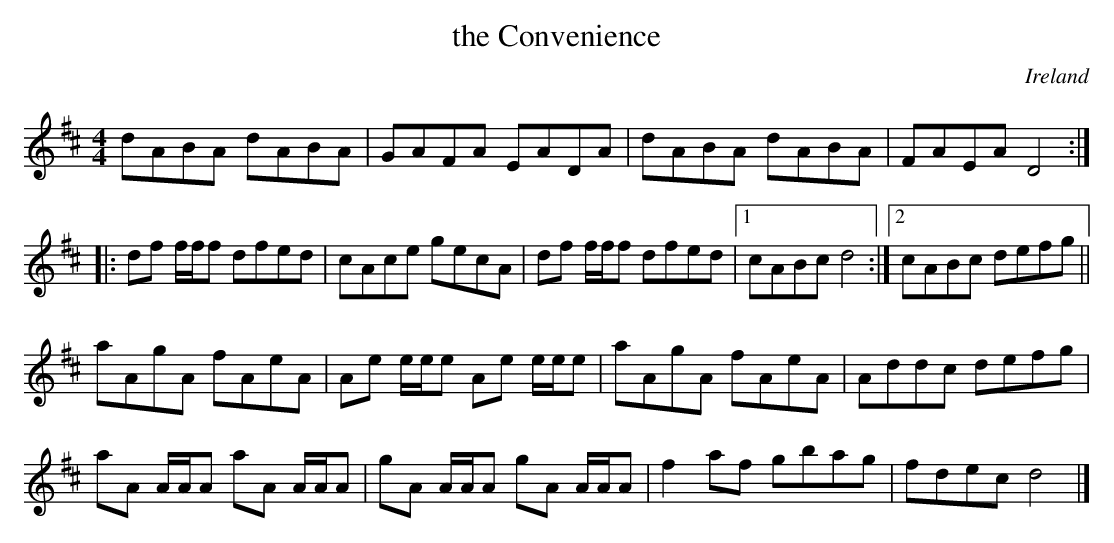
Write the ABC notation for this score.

X:1
T:the Convenience
M:4/4
O:Ireland
K:D major
dABA dABA|GAFA EADA|dABA dABA|FAEA D4::
df f/f/f dfed|cAce gecA|df f/f/f dfed\
|1 cABc d4 :|2 cABc defg||
aAgA fAeA|Ae e/e/e Ae e/e/e|\
aAgA fAeA|Addc defg|
aA A/A/A aA A/A/A|gA A/A/A gA A/A/A|\
f2af gbag|fdec d4|]
